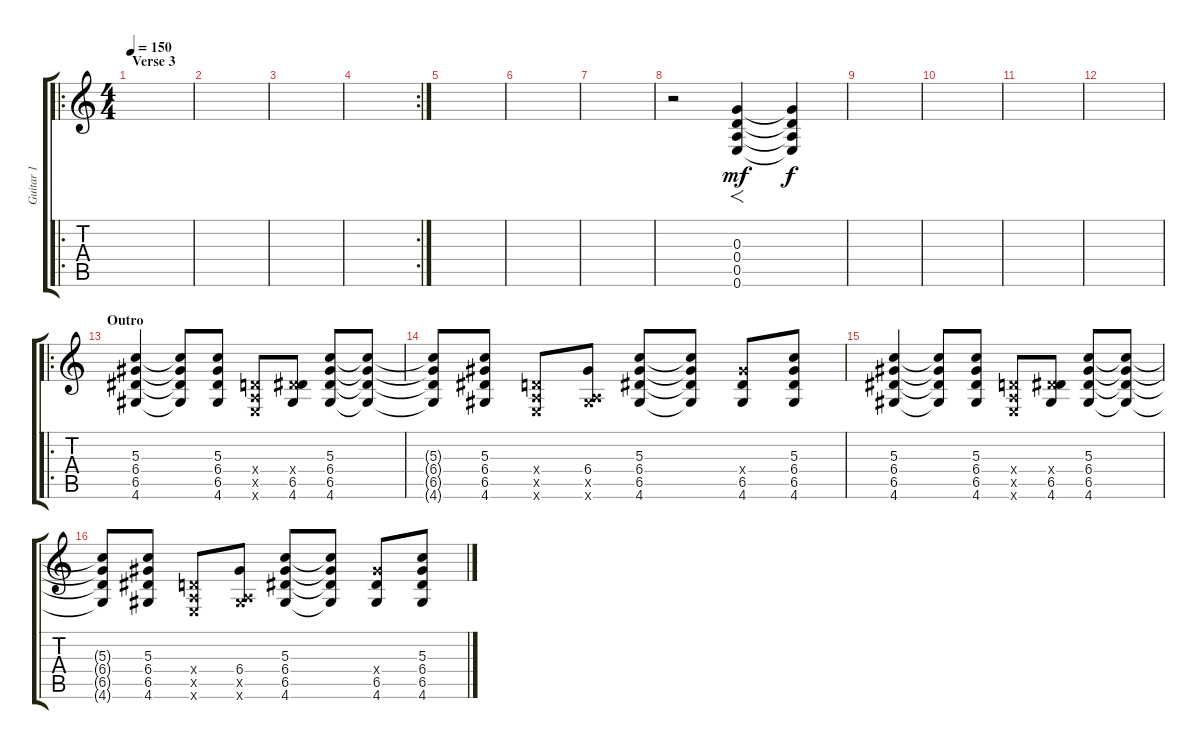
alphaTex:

\track ("Guitar 1" "Guitar 1") {instrument electricguitarjazz}
\staff {score tabs}
\tuning (E4 B3 G3 D3 A2 E2) {hide}
\ro
\ts (4 4)
\section ("" "Verse 3")
\tempo 150
\clef g2
\ks c
|
|
|
\rc 2
|
|
|
|
r.2{instrument applause} (0.3 0.4 0.5 0.6).4{f dy mf} (0.3{t} 0.4{t} 0.5{t} 0.6{t}).4{dy f} |
|
|
|
|
\ro
\section ("" "Outro")
(5.3 6.4 6.5 4.6).4{instrument acousticguitarsteel} (5.3{t} 6.4{t} 6.5{t} 4.6{t}).8 (5.3 6.4 6.5 4.6).8 (0.4{x} 0.5{x} 0.6{x}).8 (0.4{x} 6.5 4.6).8 (5.3 6.4 6.5 4.6).8 (5.3{t} 6.4{t} 6.5{t} 4.6{t}).8 |
(5.3{t} 6.4{t} 6.5{t} 4.6{t}).8 (5.3 6.4 6.5 4.6).8 (0.4{x} 0.5{x} 0.6{x}).8 (6.4 0.5{x} 4.6{x}).8 (5.3 6.4 6.5 4.6).8 (5.3{t} 6.4{t} 6.5{t} 4.6{t}).8 (6.4{x} 6.5 4.6).8 (5.3 6.4 6.5 4.6).8 |
(5.3 6.4 6.5 4.6).4 (5.3{t} 6.4{t} 6.5{t} 4.6{t}).8 (5.3 6.4 6.5 4.6).8 (0.4{x} 0.5{x} 0.6{x}).8 (0.4{x} 6.5 4.6).8 (5.3 6.4 6.5 4.6).8 (5.3{t} 6.4{t} 6.5{t} 4.6{t}).8 |
(5.3{t} 6.4{t} 6.5{t} 4.6{t}).8 (5.3 6.4 6.5 4.6).8 (0.4{x} 0.5{x} 0.6{x}).8 (6.4 0.5{x} 4.6{x}).8 (5.3 6.4 6.5 4.6).8 (5.3{t} 6.4{t} 6.5{t} 4.6{t}).8 (6.4{x} 6.5 4.6).8 (5.3 6.4 6.5 4.6).8
